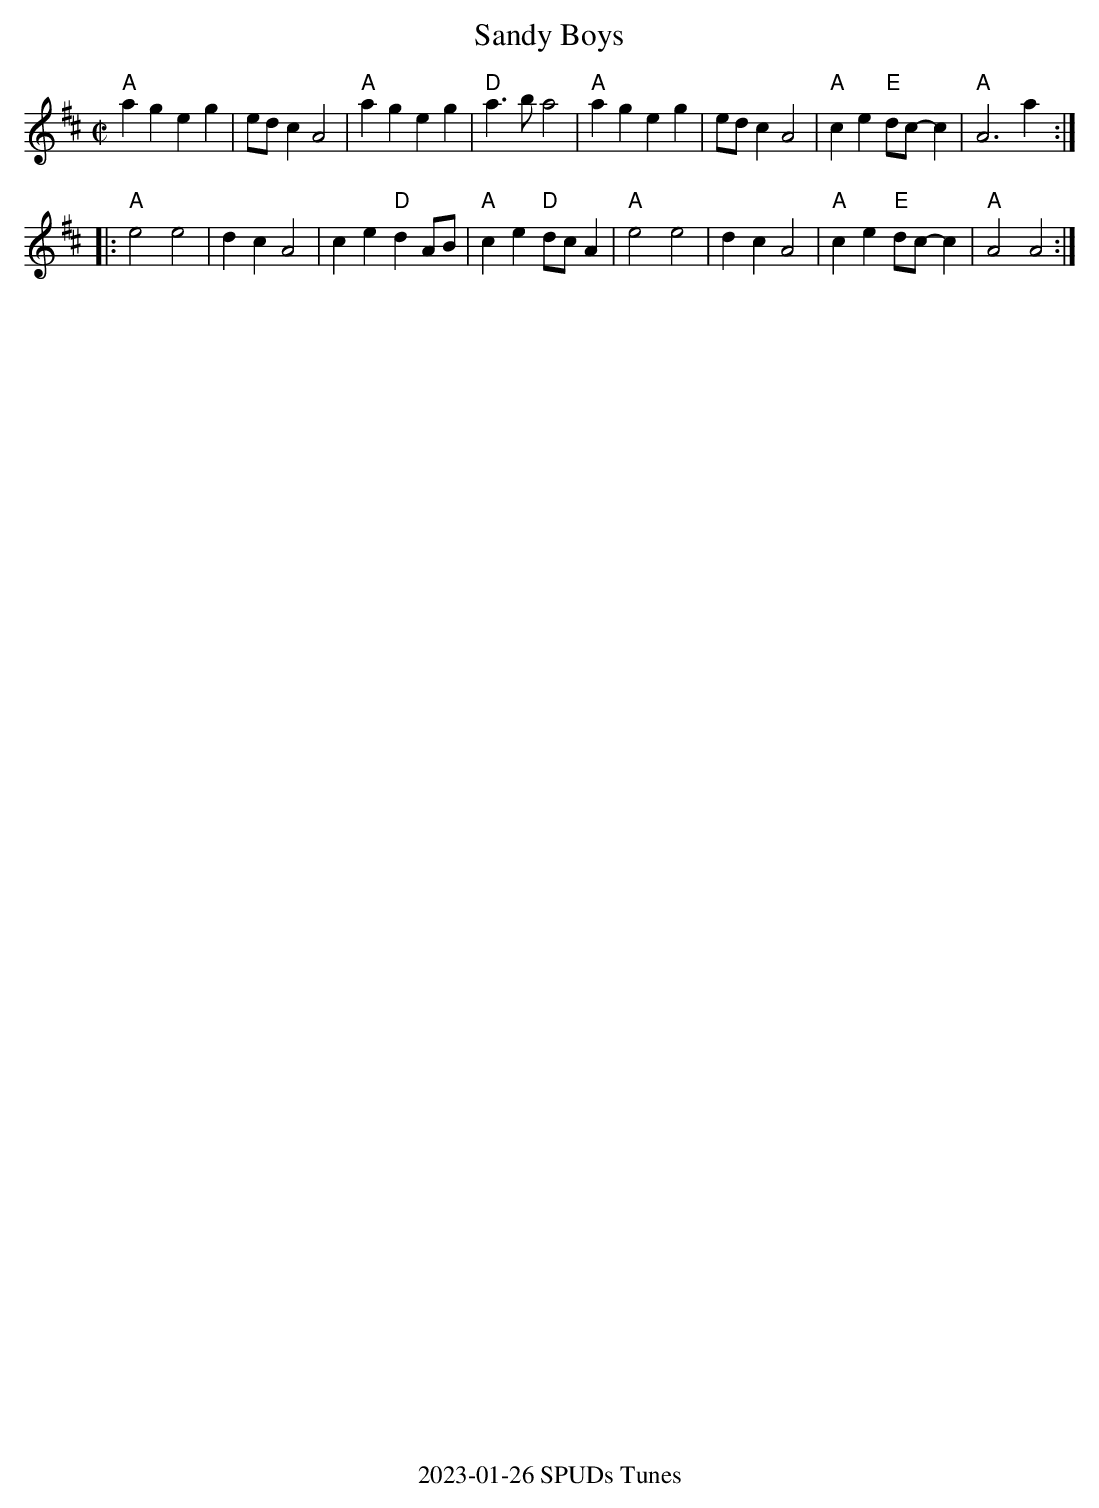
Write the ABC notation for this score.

X:1
T:Sandy Boys
M:C|
L:1/4
K:Amix
"A"ageg|e/d/cA2|"A"ageg|"D"a>ba2|\
"A"ageg|e/d/cA2|"A"ce"E"d/c/-c|"A"A3a:|
|:"A"e2e2|dcA2|ce"D"dA/B/|"A"ce"D"d/c/A|\
"A"e2e2|dcA2|"A"ce "E"d/c/-c|"A"A2A2:|
